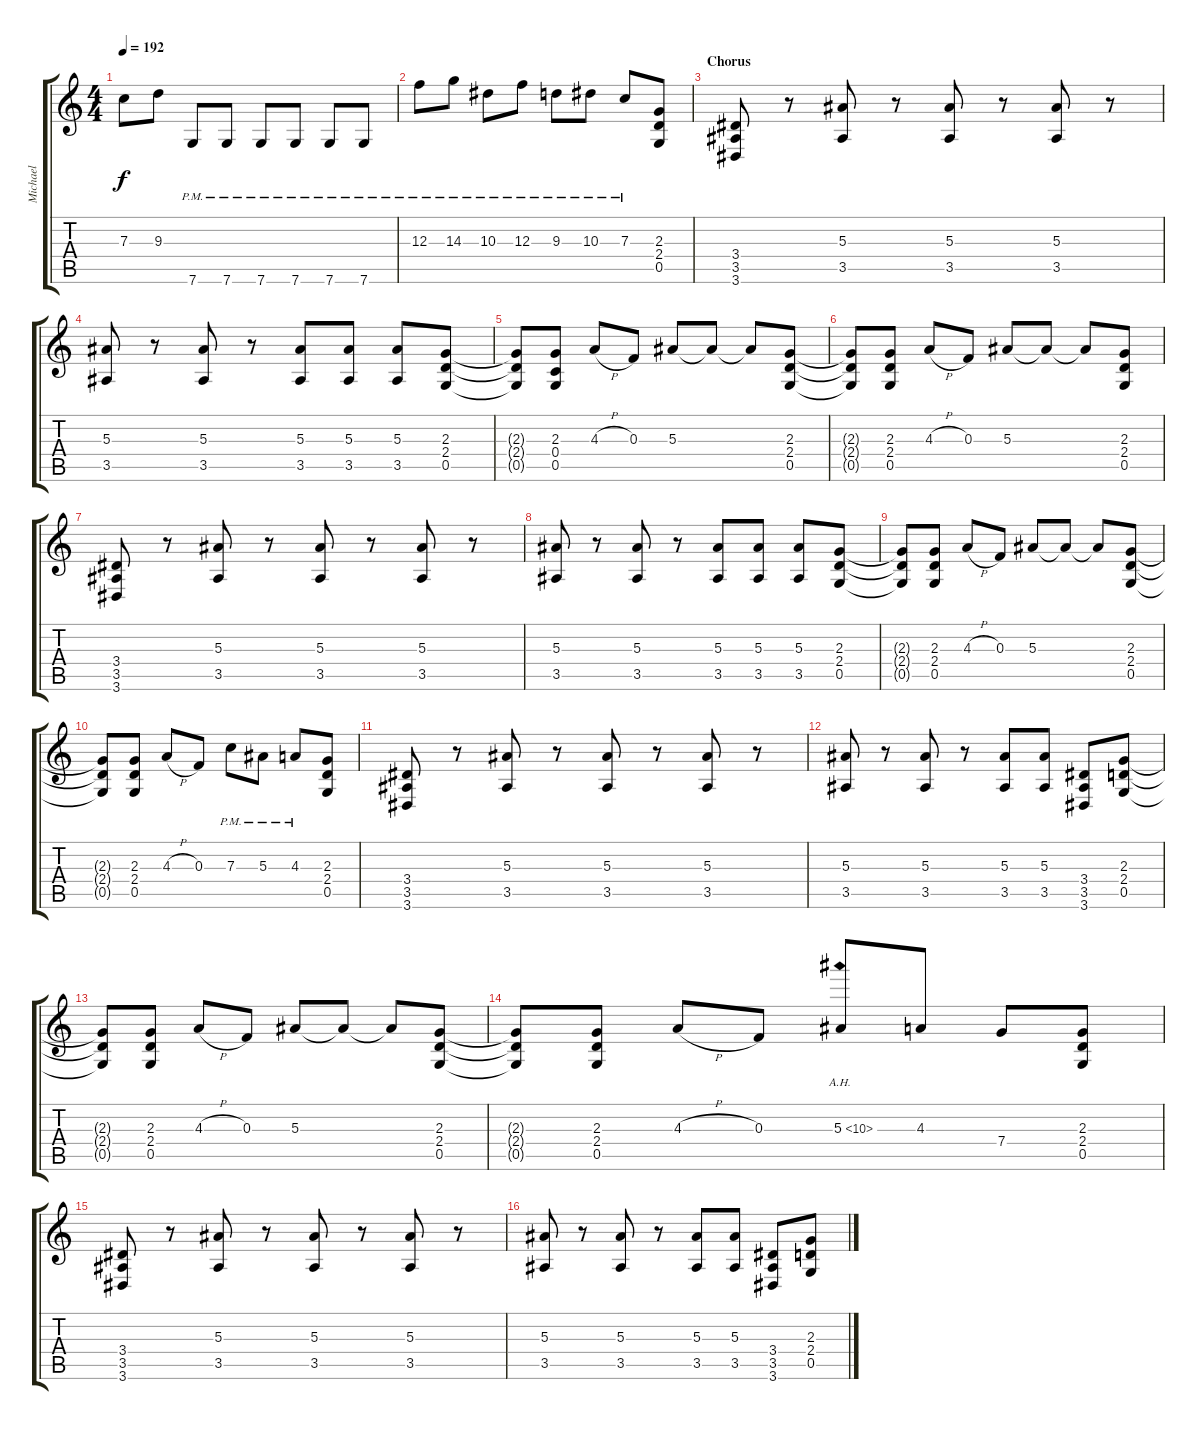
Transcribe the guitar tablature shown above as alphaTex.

\track ("Michael" "Michael") {instrument distortionguitar}
\staff {score tabs}
\tuning (D4 A3 F3 C3 G2 C2) {hide}
\ts (4 4)
\tempo 192
\clef g2
\ks c
7.3{t}.8{dy f} 9.3.8 7.6{pm}.8 7.6{pm}.8 7.6{pm}.8 7.6{pm}.8 7.6{pm}.8 7.6{pm}.8 |
12.3{pm}.8 14.3{pm}.8 10.3{pm}.8 12.3{pm}.8 9.3{pm}.8 10.3{pm}.8 7.3{pm}.8 (2.3 2.4 0.5).8 |
\section ("" "Chorus")
(3.4 3.5 3.6).8 r.8 (5.3 3.5).8 r.8 (5.3 3.5).8 r.8 (5.3 3.5).8 r.8 |
(5.3 3.5).8 r.8 (5.3 3.5).8 r.8 (5.3 3.5).8 (5.3 3.5).8 (5.3 3.5).8 (2.3 2.4 0.5).8 |
(2.3{t} 2.4{t} 0.5{t}).8 (2.3 0.4 0.5).8 4.3{h}.8 0.3.8 5.3.8 5.3{t}.8 5.3{t}.8 (2.3 2.4 0.5).8 |
(2.3{t} 2.4{t} 0.5{t}).8 (2.3 2.4 0.5).8 4.3{h}.8 0.3.8 5.3.8 5.3{t}.8 5.3{t}.8 (2.3 2.4 0.5).8 |
(3.4 3.5 3.6).8 r.8 (5.3 3.5).8 r.8 (5.3 3.5).8 r.8 (5.3 3.5).8 r.8 |
(5.3 3.5).8 r.8 (5.3 3.5).8 r.8 (5.3 3.5).8 (5.3 3.5).8 (5.3 3.5).8 (2.3 2.4 0.5).8 |
(2.3{t} 2.4{t} 0.5{t}).8 (2.3 2.4 0.5).8 4.3{h}.8 0.3.8 5.3.8 5.3{t}.8 5.3{t}.8 (2.3 2.4 0.5).8 |
(2.3{t} 2.4{t} 0.5{t}).8 (2.3 2.4 0.5).8 4.3{h}.8 0.3.8 7.3{pm}.8 5.3{pm}.8 4.3{pm}.8 (2.3 2.4 0.5).8 |
(3.4 3.5 3.6).8 r.8 (5.3 3.5).8 r.8 (5.3 3.5).8 r.8 (5.3 3.5).8 r.8 |
(5.3 3.5).8 r.8 (5.3 3.5).8 r.8 (5.3 3.5).8 (5.3 3.5).8 (3.4 3.5 3.6).8 (2.3 2.4 0.5).8 |
(2.3{t} 2.4{t} 0.5{t}).8 (2.3 2.4 0.5).8 4.3{h}.8 0.3.8 5.3.8 5.3{t}.8 5.3{t}.8 (2.3 2.4 0.5).8 |
(2.3{t} 2.4{t} 0.5{t}).8 (2.3 2.4 0.5).8 4.3{h}.8 0.3.8 5.3{ah 5}.8 4.3.8 7.4.8 (2.3 2.4 0.5).8 |
(3.4 3.5 3.6).8 r.8 (5.3 3.5).8 r.8 (5.3 3.5).8 r.8 (5.3 3.5).8 r.8 |
(5.3 3.5).8 r.8 (5.3 3.5).8 r.8 (5.3 3.5).8 (5.3 3.5).8 (3.4 3.5 3.6).8 (2.3 2.4 0.5).8
